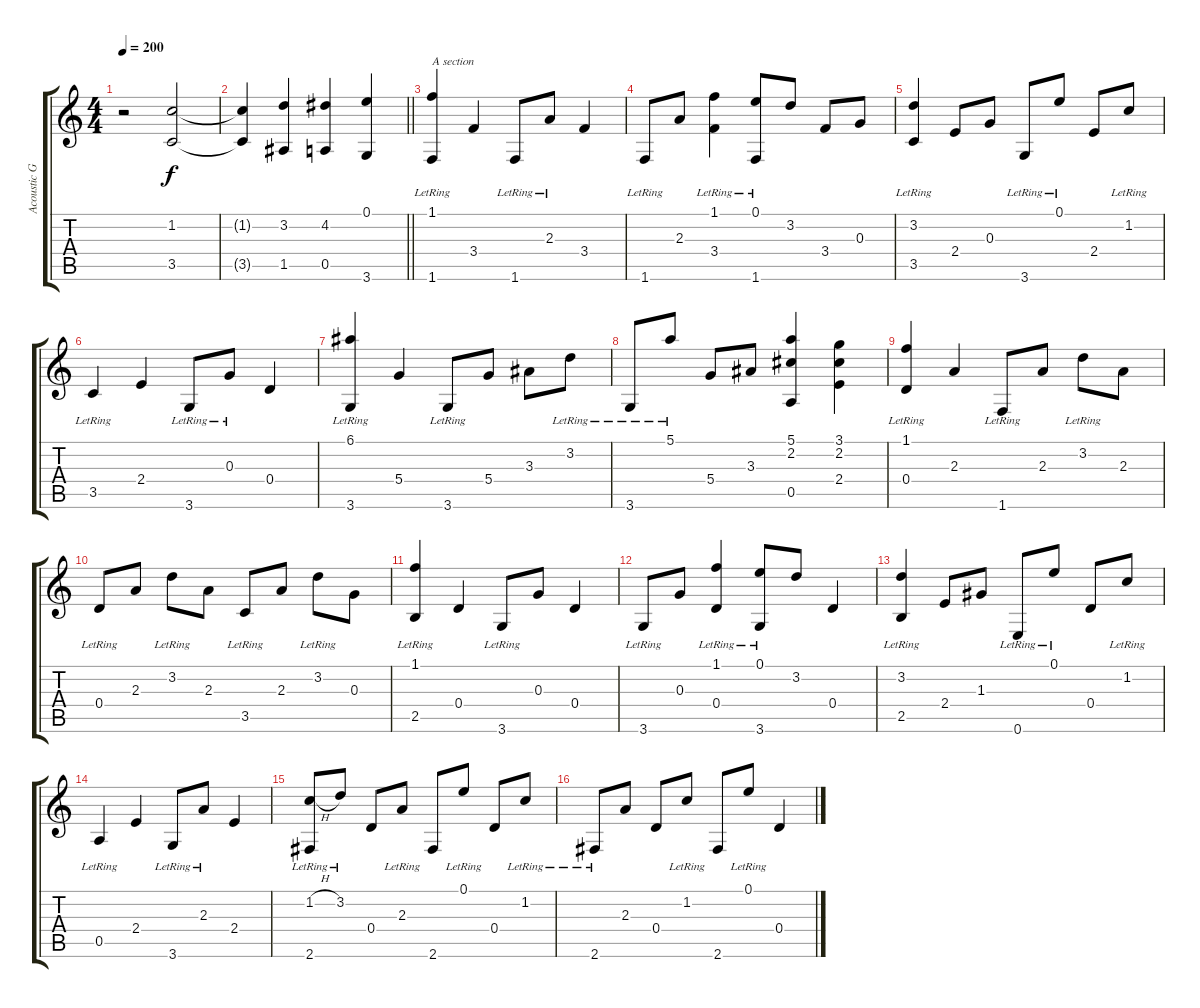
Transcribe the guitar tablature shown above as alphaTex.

\track ("Acoustic Guitar" "Acoustic G") {instrument acousticguitarsteel}
\staff {score tabs}
\tuning (E4 B3 G3 D3 A2 E2) {hide}
\ts (4 4)
\tempo 200
\clef g2
\ks c
r.2{dy f instrument acousticguitarsteel} (1.2 3.5).2 |
\barLineRight lightlight
(1.2{t} 3.5{t}).4 (3.2 1.5).4 (4.2 0.5).4 (0.1 3.6).4 |
(1.1{lr} 1.6{lr}).4{txt "A section"} 3.4.4 1.6{lr}.8 2.3{lr}.8 3.4.4 |
1.6{lr}.8 2.3.8 (1.1{lr} 3.4).4 (0.1{lr} 1.6{lr}).8 3.2.8 3.4.8 0.3.8 |
(3.2{lr} 3.5).4 2.4.8 0.3.8 3.6{lr}.8 0.1{lr}.8 2.4.8 1.2{lr}.8 |
3.5{lr}.4 2.4.4 3.6{lr}.8 0.3{lr}.8 0.4.4 |
(6.1{lr} 3.6{lr}).4 5.4.4 3.6{lr}.8 5.4.8 3.3.8 3.2{lr}.8 |
3.6{lr}.8 5.1{lr}.8 5.4.8 3.3.8 (5.1 2.2 0.5).4 (3.1 2.2 2.4).4 |
(1.1{lr} 0.4).4 2.3.4 1.6{lr}.8 2.3.8 3.2{lr}.8 2.3.8 |
0.4{lr}.8 2.3.8 3.2{lr}.8 2.3.8 3.5{lr}.8 2.3.8 3.2{lr}.8 0.3.8 |
(1.1{lr} 2.5{lr}).4 0.4.4 3.6{lr}.8 0.3.8 0.4.4 |
3.6{lr}.8 0.3.8 (1.1{lr} 0.4).4 (0.1{lr} 3.6{lr}).8 3.2.8 0.4.4 |
(3.2{lr} 2.5).4 2.4.8 1.3.8 0.6{lr}.8 0.1{lr}.8 0.4.8 1.2{lr}.8 |
0.5{lr}.4 2.4.4 3.6{lr}.8 2.3{lr}.8 2.4.4 |
(1.2{h} 2.6{lr}).8 3.2{lr}.8 0.4.8 2.3{lr}.8 2.6.8 0.1{lr}.8 0.4.8 1.2{lr}.8 |
2.6{lr}.8 2.3.8 0.4.8 1.2{lr}.8 2.6.8 0.1{lr}.8 0.4.4
